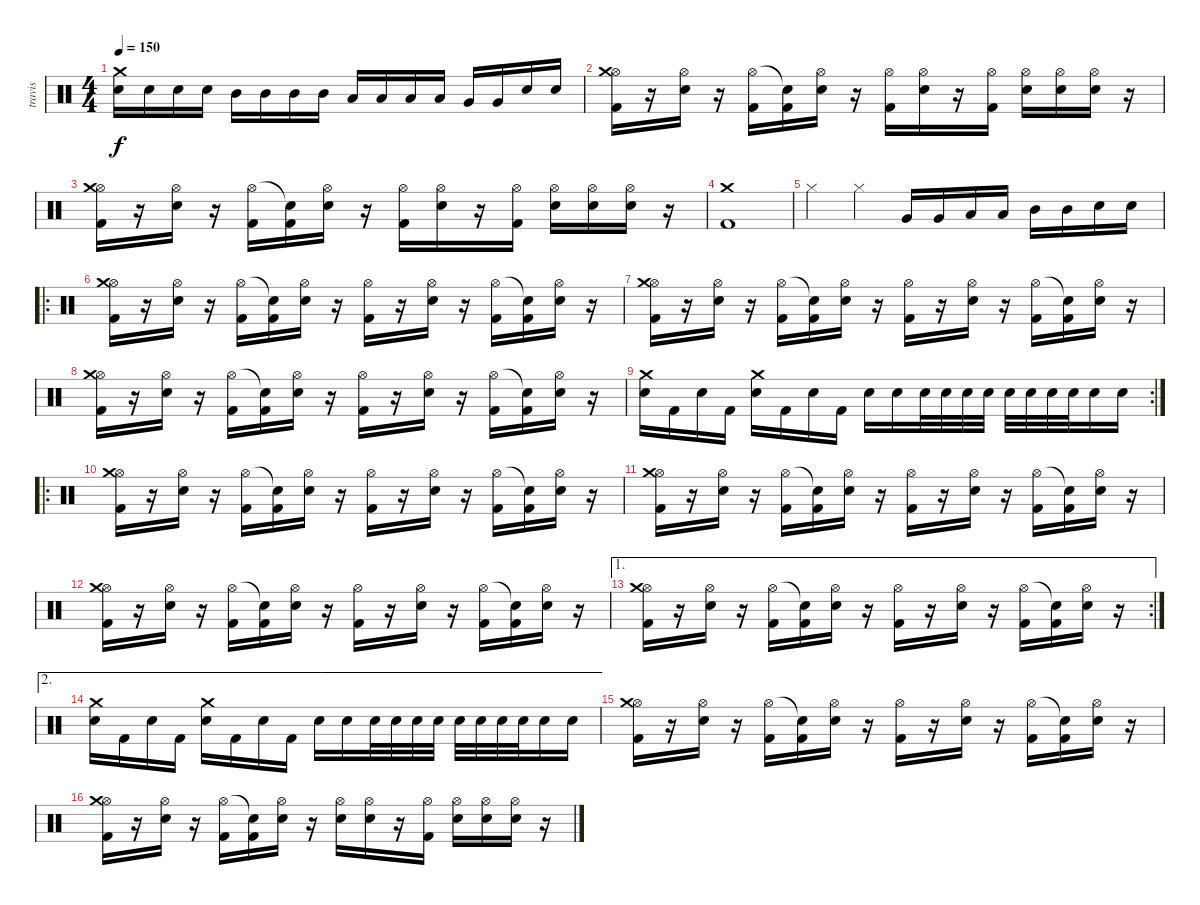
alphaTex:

\track ("travis" "travis") {instrument percussion}
\staff {score}
\articulation defaults
\ts (4 4)
\tempo 150
\clef neutral
\ks c
("Snare (hit) 2" "Crash medium (hit)").16{dy f} "Snare (hit) 2".16 "Snare (hit) 2".16 "Snare (hit) 2".16 "Mid Tom (hit)".16 "Mid Tom (hit)".16 "Mid Tom (hit)".16 "Mid Tom (hit)".16 "Low Tom (hit)".16 "Low Tom (hit)".16 "Low Tom (hit)".16 "Low Tom (hit)".16 "Very Low Tom (hit)".16 "Very Low Tom (hit)".16 "Electric Snare (hit)".16 "Electric Snare (hit)".16 |
("Hi-Hat (open)" "Kick (hit) 2" "Crash medium (hit)").16 r.16 ("Hi-Hat (open)" "Snare (hit) 2").16 r.16 ("Hi-Hat (open)" "Kick (hit) 2").16 ("Snare (hit)"{t} "Kick (hit) 2").16 ("Hi-Hat (open)" "Snare (hit) 2").16 r.16 ("Hi-Hat (open)" "Kick (hit) 2").16 ("Hi-Hat (open)" "Snare (hit) 2").16 r.16 ("Hi-Hat (open)" "Kick (hit) 2").16 ("Hi-Hat (open)" "Snare (hit) 2").16 ("Hi-Hat (open)" "Snare (hit) 2").16 ("Hi-Hat (open)" "Snare (hit) 2").16 r.16 |
("Hi-Hat (open)" "Kick (hit) 2" "Crash medium (hit)").16 r.16 ("Hi-Hat (open)" "Snare (hit) 2").16 r.16 ("Hi-Hat (open)" "Kick (hit) 2").16 ("Snare (hit)"{t} "Kick (hit) 2").16 ("Hi-Hat (open)" "Snare (hit) 2").16 r.16 ("Hi-Hat (open)" "Kick (hit) 2").16 ("Hi-Hat (open)" "Snare (hit) 2").16 r.16 ("Kick (hit) 2" "Hi-Hat (open)").16 ("Snare (hit) 2" "Hi-Hat (open)").16 ("Snare (hit) 2" "Hi-Hat (open)").16 ("Snare (hit) 2" "Hi-Hat (open)").16 r.16 |
("Kick (hit) 2" "Crash medium (hit)").1 |
"Hi-Hat (closed)".4 "Hi-Hat (closed)".4 "Very Low Tom (hit)".16 "Very Low Tom (hit)".16 "Low Tom (hit)".16 "Low Tom (hit)".16 "Mid Tom (hit)".16 "Mid Tom (hit)".16 "Snare (hit) 2".16 "Snare (hit) 2".16 |
\ro
("Hi-Hat (open)" "Kick (hit) 2" "Crash medium (hit)").16 r.16 ("Hi-Hat (open)" "Snare (hit) 2").16 r.16 ("Hi-Hat (open)" "Kick (hit) 2").16 ("Snare (hit)"{t} "Kick (hit) 2").16 ("Hi-Hat (open)" "Snare (hit) 2").16 r.16 ("Hi-Hat (open)" "Kick (hit) 2").16 r.16 ("Hi-Hat (open)" "Snare (hit) 2").16 r.16 ("Hi-Hat (open)" "Kick (hit) 2").16 ("Snare (hit)"{t} "Kick (hit) 2").16 ("Hi-Hat (open)" "Snare (hit) 2").16 r.16 |
("Hi-Hat (open)" "Kick (hit) 2" "Crash medium (hit)").16 r.16 ("Hi-Hat (open)" "Snare (hit) 2").16 r.16 ("Hi-Hat (open)" "Kick (hit) 2").16 ("Snare (hit)"{t} "Kick (hit) 2").16 ("Hi-Hat (open)" "Snare (hit) 2").16 r.16 ("Hi-Hat (open)" "Kick (hit) 2").16 r.16 ("Hi-Hat (open)" "Snare (hit) 2").16 r.16 ("Hi-Hat (open)" "Kick (hit) 2").16 ("Snare (hit)"{t} "Kick (hit) 2").16 ("Hi-Hat (open)" "Snare (hit) 2").16 r.16 |
("Hi-Hat (open)" "Kick (hit) 2" "Crash medium (hit)").16 r.16 ("Hi-Hat (open)" "Snare (hit) 2").16 r.16 ("Hi-Hat (open)" "Kick (hit) 2").16 ("Snare (hit)"{t} "Kick (hit) 2").16 ("Hi-Hat (open)" "Snare (hit) 2").16 r.16 ("Hi-Hat (open)" "Kick (hit) 2").16 r.16 ("Hi-Hat (open)" "Snare (hit) 2").16 r.16 ("Hi-Hat (open)" "Kick (hit) 2").16 ("Snare (hit)"{t} "Kick (hit) 2").16 ("Hi-Hat (open)" "Snare (hit) 2").16 r.16 |
\rc 2
("Snare (hit) 2" "Crash medium (hit)").16 "Kick (hit) 2".16 "Snare (hit) 2".16 "Kick (hit) 2".16 ("Snare (hit) 2" "Crash medium (hit)").16 "Kick (hit) 2".16 "Snare (hit) 2".16 "Kick (hit) 2".16 "Snare (hit) 2".16 "Snare (hit) 2".16 "Snare (hit) 2".32 "Snare (hit) 2".32 "Snare (hit) 2".32 "Snare (hit) 2".32 "Snare (hit) 2".32 "Snare (hit) 2".32 "Snare (hit) 2".32 "Snare (hit) 2".32 "Snare (hit) 2".16 "Snare (hit) 2".16 |
\ro
("Hi-Hat (open)" "Kick (hit) 2" "Crash medium (hit)").16 r.16 ("Hi-Hat (open)" "Snare (hit) 2").16 r.16 ("Hi-Hat (open)" "Kick (hit) 2").16 ("Snare (hit)"{t} "Kick (hit) 2").16 ("Hi-Hat (open)" "Snare (hit) 2").16 r.16 ("Hi-Hat (open)" "Kick (hit) 2").16 r.16 ("Hi-Hat (open)" "Snare (hit) 2").16 r.16 ("Hi-Hat (open)" "Kick (hit) 2").16 ("Snare (hit)"{t} "Kick (hit) 2").16 ("Hi-Hat (open)" "Snare (hit) 2").16 r.16 |
("Hi-Hat (open)" "Kick (hit) 2" "Crash medium (hit)").16 r.16 ("Hi-Hat (open)" "Snare (hit) 2").16 r.16 ("Hi-Hat (open)" "Kick (hit) 2").16 ("Snare (hit)"{t} "Kick (hit) 2").16 ("Hi-Hat (open)" "Snare (hit) 2").16 r.16 ("Hi-Hat (open)" "Kick (hit) 2").16 r.16 ("Hi-Hat (open)" "Snare (hit) 2").16 r.16 ("Hi-Hat (open)" "Kick (hit) 2").16 ("Snare (hit)"{t} "Kick (hit) 2").16 ("Hi-Hat (open)" "Snare (hit) 2").16 r.16 |
("Hi-Hat (open)" "Kick (hit) 2" "Crash medium (hit)").16 r.16 ("Hi-Hat (open)" "Snare (hit) 2").16 r.16 ("Hi-Hat (open)" "Kick (hit) 2").16 ("Snare (hit)"{t} "Kick (hit) 2").16 ("Hi-Hat (open)" "Snare (hit) 2").16 r.16 ("Hi-Hat (open)" "Kick (hit) 2").16 r.16 ("Hi-Hat (open)" "Snare (hit) 2").16 r.16 ("Hi-Hat (open)" "Kick (hit) 2").16 ("Snare (hit)"{t} "Kick (hit) 2").16 ("Hi-Hat (open)" "Snare (hit) 2").16 r.16 |
\ae 1
\rc 2
("Hi-Hat (open)" "Kick (hit) 2" "Crash medium (hit)").16 r.16 ("Hi-Hat (open)" "Snare (hit) 2").16 r.16 ("Hi-Hat (open)" "Kick (hit) 2").16 ("Snare (hit)"{t} "Kick (hit) 2").16 ("Hi-Hat (open)" "Snare (hit) 2").16 r.16 ("Hi-Hat (open)" "Kick (hit) 2").16 r.16 ("Hi-Hat (open)" "Snare (hit) 2").16 r.16 ("Hi-Hat (open)" "Kick (hit) 2").16 ("Snare (hit)"{t} "Kick (hit) 2").16 ("Hi-Hat (open)" "Snare (hit) 2").16 r.16 |
\ae 2
("Snare (hit) 2" "Crash medium (hit)").16 "Kick (hit) 2".16 "Snare (hit) 2".16 "Kick (hit) 2".16 ("Snare (hit) 2" "Crash medium (hit)").16 "Kick (hit) 2".16 "Snare (hit) 2".16 "Kick (hit) 2".16 "Snare (hit) 2".16 "Snare (hit) 2".16 "Snare (hit) 2".32 "Snare (hit) 2".32 "Snare (hit) 2".32 "Snare (hit) 2".32 "Snare (hit) 2".32 "Snare (hit) 2".32 "Snare (hit) 2".32 "Snare (hit) 2".32 "Snare (hit) 2".16 "Snare (hit) 2".16 |
("Hi-Hat (open)" "Kick (hit) 2" "Crash medium (hit)").16 r.16 ("Hi-Hat (open)" "Snare (hit) 2").16 r.16 ("Hi-Hat (open)" "Kick (hit) 2").16 ("Snare (hit)"{t} "Kick (hit) 2").16 ("Hi-Hat (open)" "Snare (hit) 2").16 r.16 ("Hi-Hat (open)" "Kick (hit) 2").16 r.16 ("Hi-Hat (open)" "Snare (hit) 2").16 r.16 ("Hi-Hat (open)" "Kick (hit) 2").16 ("Snare (hit)"{t} "Kick (hit) 2").16 ("Hi-Hat (open)" "Snare (hit) 2").16 r.16 |
("Hi-Hat (open)" "Kick (hit) 2" "Crash medium (hit)").16 r.16 ("Hi-Hat (open)" "Snare (hit) 2").16 r.16 ("Hi-Hat (open)" "Kick (hit) 2").16 ("Snare (hit)"{t} "Kick (hit) 2").16 ("Hi-Hat (open)" "Snare (hit) 2").16 r.16 ("Snare (hit) 2" "Hi-Hat (open)").16 ("Snare (hit) 2" "Hi-Hat (open)").16 r.16 ("Kick (hit) 2" "Hi-Hat (open)").16 ("Snare (hit) 2" "Hi-Hat (open)").16 ("Snare (hit) 2" "Hi-Hat (open)").16 ("Snare (hit) 2" "Hi-Hat (open)").16 r.16
